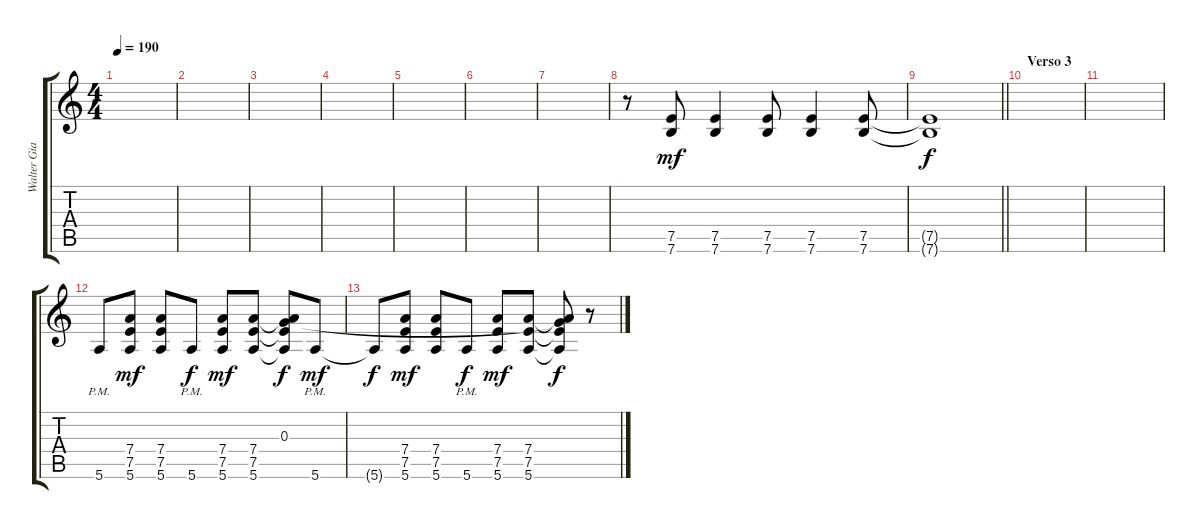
\track ("Walter Giardino" "Walter Gia") {instrument distortionguitar}
\staff {score tabs}
\tuning (E4 B3 G3 D3 A2 E2) {hide}
\ts (4 4)
\tempo 190
\clef g2
\ks c
|
|
|
|
|
|
|
r.8{balance 16 instrument distortionguitar} (7.5 7.6).8{dy mf} (7.5 7.6).4 (7.5 7.6).8 (7.5 7.6).4 (7.5 7.6).8{volume 12} |
\barLineRight lightlight
(7.5{t} 7.6{t}).1{dy f} |
\section ("" "Verso 3")
|
|
5.6{pm}.8 (7.4 7.5 5.6).8{dy mf} (7.4 7.5 5.6).8 5.6{pm}.8{dy f} (7.4 7.5 5.6).8{dy mf} (7.4 7.5 5.6).8 (0.3 7.4{t} 7.5{t} 5.6{t}).8{dy f} 5.6{pm}.8{dy mf} |
5.6{t}.8{dy f} (7.4 7.5 5.6).8{dy mf} (7.4 7.5 5.6).8 5.6{pm}.8{dy f} (7.4 7.5 5.6).8{dy mf} (7.4 7.5 5.6).8 (0.3{t} 7.4{t} 7.5{t} 5.6{t}).8{dy f} r.8
